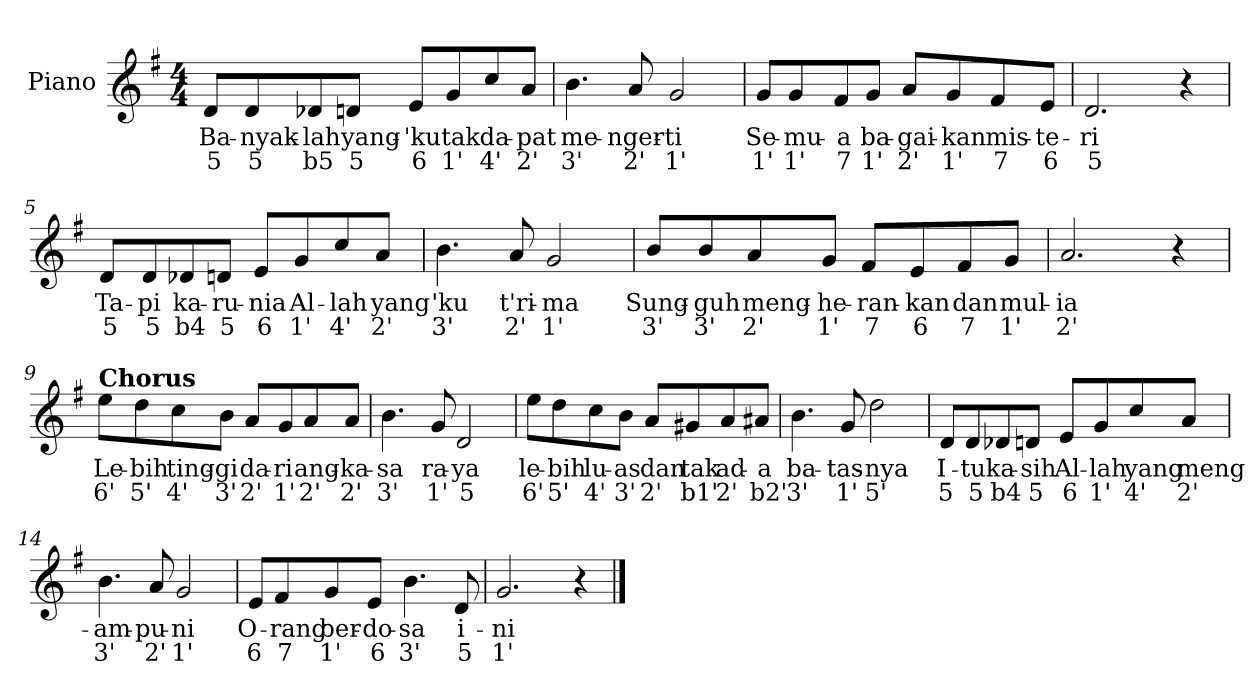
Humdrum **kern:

**kern	**text	**text
*part1	*part1	*part1
*staff1	*staff1	*staff1
*I"Piano	*	*
*I'Pno.	*	*
*clefG2	*	*
*k[f#]	*	*
*M4/4	*	*
*MM84	*	*
=1	=1	=1
!	!LO:LY:b	!LO:LY:b
8d/L	Ba-	5
!	!LO:LY:b	!LO:LY:b
8d/	-nyak-	5
!	!LO:LY:b	!LO:LY:b
8d-X/	-lah	b5
!	!LO:LY:b	!LO:LY:b
8dn/J	yang-	5
!	!LO:LY:b	!LO:LY:b
8e/L	-'ku	6
!	!LO:LY:b	!LO:LY:b
8g/	tak	1'
!	!LO:LY:b	!LO:LY:b
8cc/	da-	4'
!	!LO:LY:b	!LO:LY:b
8a/J	-pat	2'
=2	=2	=2
!	!LO:LY:b	!LO:LY:b
4.b\	me-	3'
!	!LO:LY:b	!LO:LY:b
8a/	-nger-	2'
!	!LO:LY:b	!LO:LY:b
2g/	-ti	1'
=3	=3	=3
!	!LO:LY:b	!LO:LY:b
8g/L	Se-	1'
!	!LO:LY:b	!LO:LY:b
8g/	-mu-	1'
!	!LO:LY:b	!LO:LY:b
8f#/	-a	7
!	!LO:LY:b	!LO:LY:b
8g/J	ba-	1'
!	!LO:LY:b	!LO:LY:b
8a/L	-gai-	2'
!	!LO:LY:b	!LO:LY:b
8g/	-kan	1'
!	!LO:LY:b	!LO:LY:b
8f#/	mis-	7
!	!LO:LY:b	!LO:LY:b
8e/J	-te-	6
=4	=4	=4
!	!LO:LY:b	!LO:LY:b
2.d/	-ri	5
4r	.	.
=5	=5	=5
!	!LO:LY:b	!LO:LY:b
8d/L	Ta-	5
!	!LO:LY:b	!LO:LY:b
8d/	-pi	5
!	!LO:LY:b	!LO:LY:b
8d-X/	ka-	b4
!	!LO:LY:b	!LO:LY:b
8dn/J	-ru-	5
!	!LO:LY:b	!LO:LY:b
8e/L	-nia	6
!	!LO:LY:b	!LO:LY:b
8g/	Al-	1'
!	!LO:LY:b	!LO:LY:b
8cc/	-lah	4'
!	!LO:LY:b	!LO:LY:b
8a/J	yang	2'
=6	=6	=6
!	!LO:LY:b	!LO:LY:b
4.b\	'ku	3'
!	!LO:LY:b	!LO:LY:b
8a/	t'ri-	2'
!	!LO:LY:b	!LO:LY:b
2g/	-ma	1'
=7	=7	=7
!	!LO:LY:b	!LO:LY:b
8b/L	Sung-	3'
!	!LO:LY:b	!LO:LY:b
8b/	-guh	3'
!	!LO:LY:b	!LO:LY:b
8a/	meng-	2'
!	!LO:LY:b	!LO:LY:b
8g/J	-he-	1'
!	!LO:LY:b	!LO:LY:b
8f#/L	-ran-	7
!	!LO:LY:b	!LO:LY:b
8e/	-kan	6
!	!LO:LY:b	!LO:LY:b
8f#/	dan	7
!	!LO:LY:b	!LO:LY:b
8g/J	mul-	1'
=8	=8	=8
!	!LO:LY:b	!LO:LY:b
2.a/	-ia	2'
4r	.	.
=9	=9	=9
!LO:TX:a:B:t=Chorus	!	!
!	!LO:LY:b	!LO:LY:b
8ee\L	Le-	6'
!	!LO:LY:b	!LO:LY:b
8dd\	-bih	5'
!	!LO:LY:b	!LO:LY:b
8cc\	ting-	4'
!	!LO:LY:b	!LO:LY:b
8b\J	-gi	3'
!	!LO:LY:b	!LO:LY:b
8a/L	da-	2'
!	!LO:LY:b	!LO:LY:b
8g/	-ri	1'
!	!LO:LY:b	!LO:LY:b
8a/	ang-	2'
!	!LO:LY:b	!LO:LY:b
8a/J	-ka-	2'
=10	=10	=10
!	!LO:LY:b	!LO:LY:b
4.b\	-sa	3'
!	!LO:LY:b	!LO:LY:b
8g/	ra-	1'
!	!LO:LY:b	!LO:LY:b
2d/	-ya	5
=11	=11	=11
!	!LO:LY:b	!LO:LY:b
8ee\L	le-	6'
!	!LO:LY:b	!LO:LY:b
8dd\	-bih	5'
!	!LO:LY:b	!LO:LY:b
8cc\	lu-	4'
!	!LO:LY:b	!LO:LY:b
8b\J	-as	3'
!	!LO:LY:b	!LO:LY:b
8a/L	dan	2'
!	!LO:LY:b	!LO:LY:b
8g#X/	tak	b1'
!	!LO:LY:b	!LO:LY:b
8a/	ad-	2'
!	!LO:LY:b	!LO:LY:b
8a#X/J	-a	b2'
=12	=12	=12
!	!LO:LY:b	!LO:LY:b
4.b\	ba-	3'
!	!LO:LY:b	!LO:LY:b
8g/	-tas-	1'
!	!LO:LY:b	!LO:LY:b
2dd\	-nya	5'
=13	=13	=13
!	!LO:LY:b	!LO:LY:b
8d/L	I-	5
!	!LO:LY:b	!LO:LY:b
8d/	-tu	5
!	!LO:LY:b	!LO:LY:b
8d-X/	ka-	b4
!	!LO:LY:b	!LO:LY:b
8dn/J	-sih	5
!	!LO:LY:b	!LO:LY:b
8e/L	Al-	6
!	!LO:LY:b	!LO:LY:b
8g/	-lah	1'
!	!LO:LY:b	!LO:LY:b
8cc/	yang	4'
!	!LO:LY:b	!LO:LY:b
8a/J	meng-	2'
=14	=14	=14
!	!LO:LY:b	!LO:LY:b
4.b\	-am-	3'
!	!LO:LY:b	!LO:LY:b
8a/	-pu-	2'
!	!LO:LY:b	!LO:LY:b
2g/	-ni	1'
=15	=15	=15
!	!LO:LY:b	!LO:LY:b
8e/L	O-	6
!	!LO:LY:b	!LO:LY:b
8f#/	-rang	7
!	!LO:LY:b	!LO:LY:b
8g/	ber-	1'
!	!LO:LY:b	!LO:LY:b
8e/J	-do-	6
!	!LO:LY:b	!LO:LY:b
4.b\	-sa	3'
!	!LO:LY:b	!LO:LY:b
8d/	i-	5
=16	=16	=16
!	!LO:LY:b	!LO:LY:b
2.g/	-ni	1'
4r	.	.
==	==	==
*-	*-	*-
